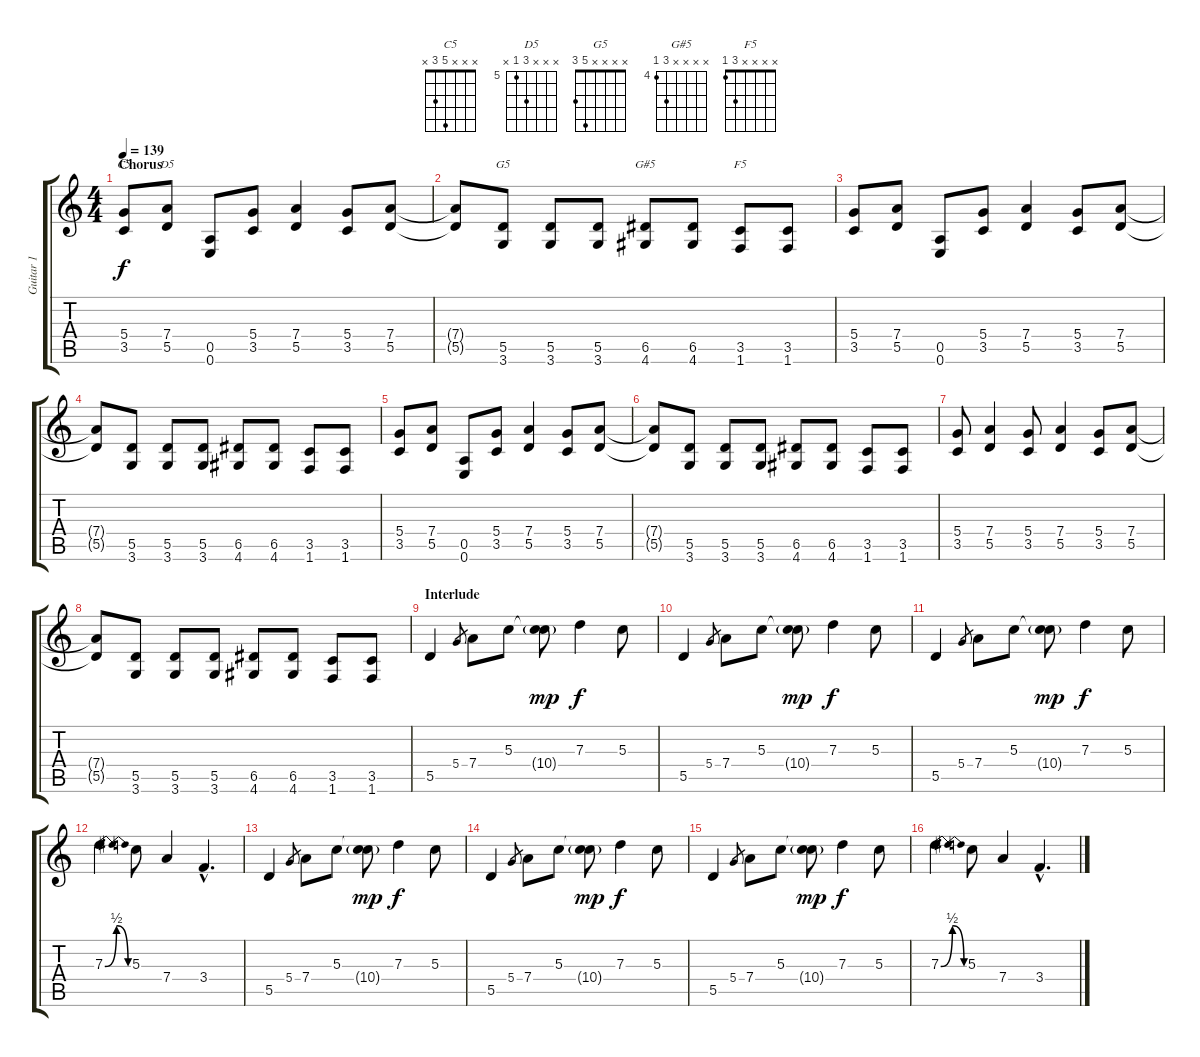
\track ("Guitar 1" "Guitar 1") {instrument distortionguitar}
\staff {score tabs}
\tuning (E4 B3 G3 D3 A2 E2) {hide}
\chord ("C5" x x x 5 3 x)
\chord ("D5" x x x 7 5 x) {firstfret 5}
\chord ("G5" x x x x 5 3)
\chord ("G#5" x x x x 6 4) {firstfret 4}
\chord ("F5" x x x x 3 1)
\ts (4 4)
\section ("" "Chorus")
\tempo 139
\clef g2
\ks c
(5.4 3.5).8{ch "C5" dy f} (7.4 5.5).8{ch "D5"} (0.5 0.6).8 (5.4 3.5).8 (7.4 5.5).4 (5.4 3.5).8 (7.4 5.5).8 |
(7.4{t} 5.5{t}).8 (5.5 3.6).8{ch "G5"} (5.5 3.6).8 (5.5 3.6).8 (6.5 4.6).8{ch "G#5"} (6.5 4.6).8 (3.5 1.6).8{ch "F5"} (3.5 1.6).8 |
(5.4 3.5).8 (7.4 5.5).8 (0.5 0.6).8 (5.4 3.5).8 (7.4 5.5).4 (5.4 3.5).8 (7.4 5.5).8 |
(7.4{t} 5.5{t}).8 (5.5 3.6).8 (5.5 3.6).8 (5.5 3.6).8 (6.5 4.6).8 (6.5 4.6).8 (3.5 1.6).8 (3.5 1.6).8 |
(5.4 3.5).8 (7.4 5.5).8 (0.5 0.6).8 (5.4 3.5).8 (7.4 5.5).4 (5.4 3.5).8 (7.4 5.5).8 |
(7.4{t} 5.5{t}).8 (5.5 3.6).8 (5.5 3.6).8 (5.5 3.6).8 (6.5 4.6).8 (6.5 4.6).8 (3.5 1.6).8 (3.5 1.6).8 |
(5.4 3.5).8 (7.4 5.5).4 (5.4 3.5).8 (7.4 5.5).4 (5.4 3.5).8 (7.4 5.5).8 |
(7.4{t} 5.5{t}).8 (5.5 3.6).8 (5.5 3.6).8 (5.5 3.6).8 (6.5 4.6).8 (6.5 4.6).8 (3.5 1.6).8 (3.5 1.6).8 |
\section ("" "Interlude")
5.5.4 5.4.8{gr} 7.4.8 5.3.8 (5.3{t} 10.4{g}).8{dy mp} 7.3.4{dy f} 5.3.8 |
5.5.4 5.4.8{gr} 7.4.8 5.3.8 (5.3{t} 10.4{g}).8{dy mp} 7.3.4{dy f} 5.3.8 |
5.5.4 5.4.8{gr} 7.4.8 5.3.8 (5.3{t} 10.4{g}).8{dy mp} 7.3.4{dy f} 5.3.8 |
7.3{be (bendrelease 0 0 30 2 30 2 60 0)}.4 5.3.8 7.4.4 3.4{hac}.4{d} |
5.5.4 5.4.8{gr} 7.4.8 5.3.8 (5.3{t} 10.4{g}).8{dy mp} 7.3.4{dy f} 5.3.8 |
5.5.4 5.4.8{gr} 7.4.8 5.3.8 (5.3{t} 10.4{g}).8{dy mp} 7.3.4{dy f} 5.3.8 |
5.5.4 5.4.8{gr} 7.4.8 5.3.8 (5.3{t} 10.4{g}).8{dy mp} 7.3.4{dy f} 5.3.8 |
7.3{be (bendrelease 0 0 30 2 30 2 60 0)}.4 5.3.8 7.4.4 3.4{hac}.4{d}
